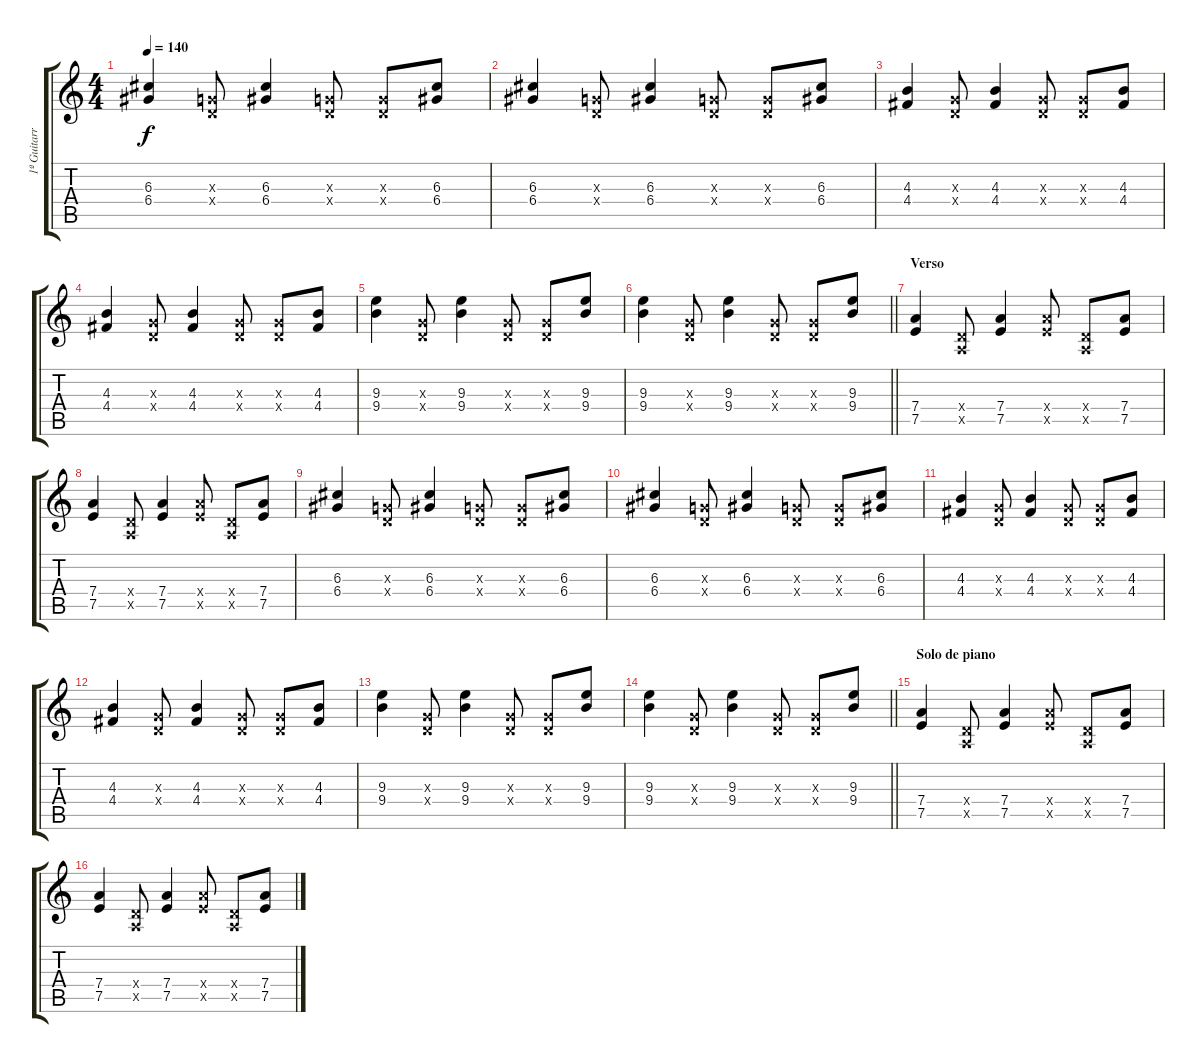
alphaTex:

\track ("1ª Guitarra" "1ª Guitarr") {instrument distortionguitar}
\staff {score tabs}
\tuning (E4 B3 G3 D3 A2 E2) {hide}
\ts (4 4)
\tempo 140
\clef g2
\ks c
(6.3 6.4).4{dy f} (0.3{x} 0.4{x}).8 (6.3 6.4).4 (0.3{x} 0.4{x}).8 (0.3{x} 0.4{x}).8 (6.3 6.4).8 |
(6.3 6.4).4 (0.3{x} 0.4{x}).8 (6.3 6.4).4 (0.3{x} 0.4{x}).8 (0.3{x} 0.4{x}).8 (6.3 6.4).8 |
(4.3 4.4).4 (0.3{x} 0.4{x}).8 (4.3 4.4).4 (0.3{x} 0.4{x}).8 (0.3{x} 0.4{x}).8 (4.3 4.4).8 |
(4.3 4.4).4 (0.3{x} 0.4{x}).8 (4.3 4.4).4 (0.3{x} 0.4{x}).8 (0.3{x} 0.4{x}).8 (4.3 4.4).8 |
(9.3 9.4).4 (0.3{x} 0.4{x}).8 (9.3 9.4).4 (0.3{x} 0.4{x}).8 (0.3{x} 0.4{x}).8 (9.3 9.4).8 |
\barLineRight lightlight
(9.3 9.4).4 (0.3{x} 0.4{x}).8 (9.3 9.4).4 (0.3{x} 0.4{x}).8 (0.3{x} 0.4{x}).8 (9.3 9.4).8 |
\section ("" "Verso")
(7.4 7.5).4 (0.4{x} 0.5{x}).8 (7.4 7.5).4 (7.4{x} 7.5{x}).8 (0.4{x} 0.5{x}).8 (7.4 7.5).8 |
(7.4 7.5).4 (0.4{x} 0.5{x}).8 (7.4 7.5).4 (7.4{x} 7.5{x}).8 (0.4{x} 0.5{x}).8 (7.4 7.5).8 |
(6.3 6.4).4 (0.3{x} 0.4{x}).8 (6.3 6.4).4 (0.3{x} 0.4{x}).8 (0.3{x} 0.4{x}).8 (6.3 6.4).8 |
(6.3 6.4).4 (0.3{x} 0.4{x}).8 (6.3 6.4).4 (0.3{x} 0.4{x}).8 (0.3{x} 0.4{x}).8 (6.3 6.4).8 |
(4.3 4.4).4 (0.3{x} 0.4{x}).8 (4.3 4.4).4 (0.3{x} 0.4{x}).8 (0.3{x} 0.4{x}).8 (4.3 4.4).8 |
(4.3 4.4).4 (0.3{x} 0.4{x}).8 (4.3 4.4).4 (0.3{x} 0.4{x}).8 (0.3{x} 0.4{x}).8 (4.3 4.4).8 |
(9.3 9.4).4 (0.3{x} 0.4{x}).8 (9.3 9.4).4 (0.3{x} 0.4{x}).8 (0.3{x} 0.4{x}).8 (9.3 9.4).8 |
\barLineRight lightlight
(9.3 9.4).4 (0.3{x} 0.4{x}).8 (9.3 9.4).4 (0.3{x} 0.4{x}).8 (0.3{x} 0.4{x}).8 (9.3 9.4).8 |
\section ("" "Solo de piano")
(7.4 7.5).4 (0.4{x} 0.5{x}).8 (7.4 7.5).4 (7.4{x} 7.5{x}).8 (0.4{x} 0.5{x}).8 (7.4 7.5).8 |
(7.4 7.5).4 (0.4{x} 0.5{x}).8 (7.4 7.5).4 (7.4{x} 7.5{x}).8 (0.4{x} 0.5{x}).8 (7.4 7.5).8
